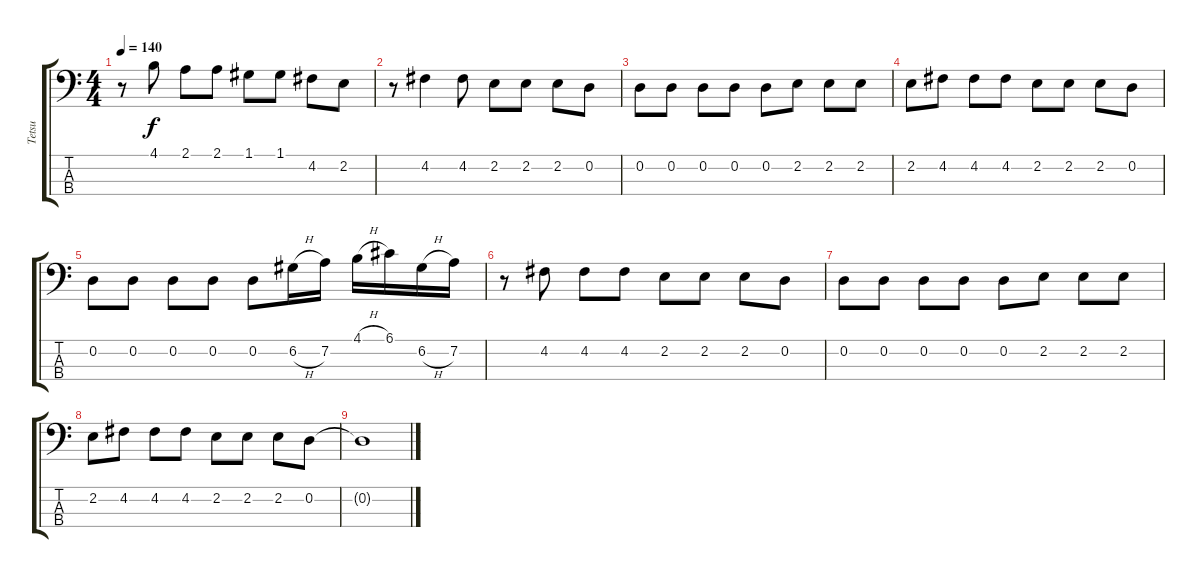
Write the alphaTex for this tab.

\track ("Tetsu" "Tetsu") {instrument electricbasspick}
\staff {score tabs}
\tuning (G2 D2 A1 E1) {hide}
\ts (4 4)
\tempo 140
\clef f4
\ks c
r.8{dy f} 4.1.8 2.1.8 2.1.8 1.1.8 1.1.8 4.2.8 2.2.8 |
r.8 4.2.4 4.2.8 2.2.8 2.2.8 2.2.8 0.2.8 |
0.2.8 0.2.8 0.2.8 0.2.8 0.2.8 2.2.8 2.2.8 2.2.8 |
2.2.8 4.2.8 4.2.8 4.2.8 2.2.8 2.2.8 2.2.8 0.2.8 |
0.2.8 0.2.8 0.2.8 0.2.8 0.2.8 6.2{h}.16 7.2.16 4.1{h}.16 6.1.16 6.2{h}.16 7.2.16 |
r.8 4.2.8 4.2.8 4.2.8 2.2.8 2.2.8 2.2.8 0.2.8 |
0.2.8 0.2.8 0.2.8 0.2.8 0.2.8 2.2.8 2.2.8 2.2.8 |
2.2.8 4.2.8 4.2.8 4.2.8 2.2.8 2.2.8 2.2.8 0.2.8 |
0.2{t}.1
